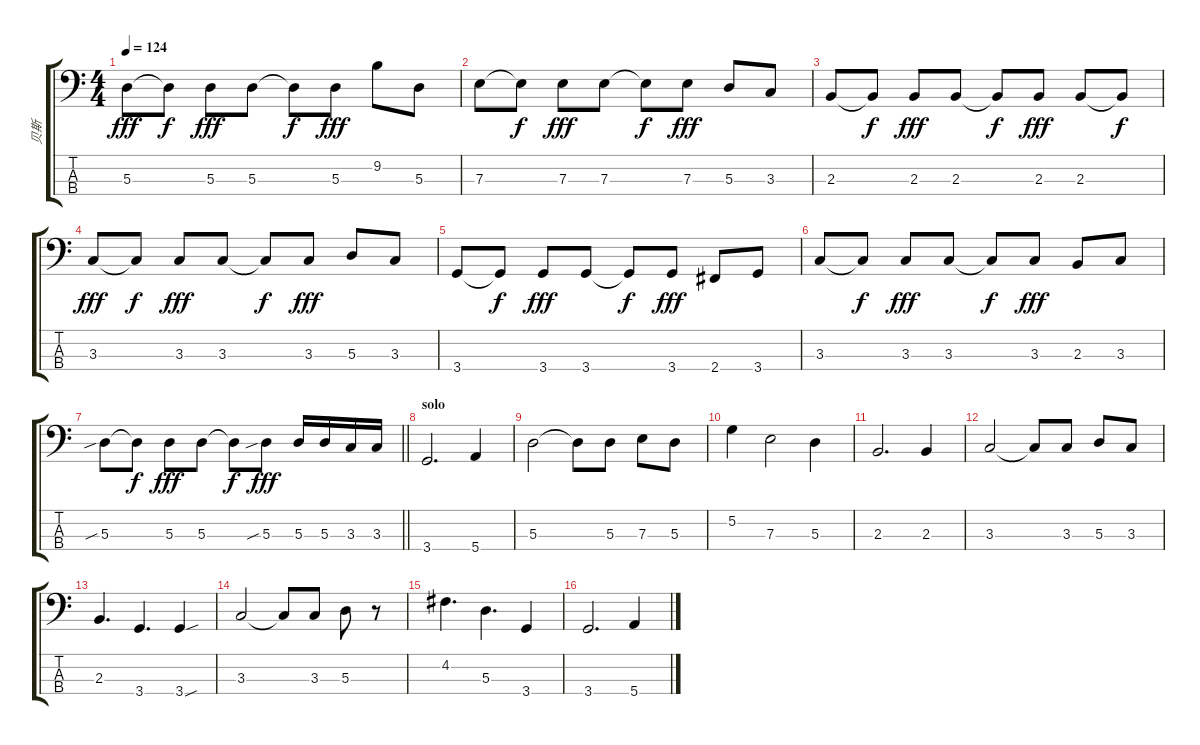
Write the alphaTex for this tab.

\track ("贝斯" "贝斯") {instrument acousticbass}
\staff {score tabs}
\tuning (G2 D2 A1 E1) {hide}
\ts (4 4)
\tempo 124
\clef f4
\ks c
5.3.8{dy fff} 5.3{t}.8{dy f} 5.3.8{dy fff} 5.3.8 5.3{t}.8{dy f} 5.3.8{dy fff} 9.2.8 5.3.8 |
7.3.8 7.3{t}.8{dy f} 7.3.8{dy fff} 7.3.8 7.3{t}.8{dy f} 7.3.8{dy fff} 5.3.8 3.3.8 |
2.3.8 2.3{t}.8{dy f} 2.3.8{dy fff} 2.3.8 2.3{t}.8{dy f} 2.3.8{dy fff} 2.3.8 2.3{t}.8{dy f} |
3.3.8{dy fff} 3.3{t}.8{dy f} 3.3.8{dy fff} 3.3.8 3.3{t}.8{dy f} 3.3.8{dy fff} 5.3.8 3.3.8 |
3.4.8 3.4{t}.8{dy f} 3.4.8{dy fff} 3.4.8 3.4{t}.8{dy f} 3.4.8{dy fff} 2.4.8 3.4.8 |
3.3.8 3.3{t}.8{dy f} 3.3.8{dy fff} 3.3.8 3.3{t}.8{dy f} 3.3.8{dy fff} 2.3.8 3.3.8 |
\barLineRight lightlight
5.3{sib}.8 5.3{t}.8{dy f} 5.3.8{dy fff} 5.3.8 5.3{t}.8{dy f} 5.3{sib}.8{dy fff} 5.3.16 5.3.16 3.3.16 3.3.16 |
\section ("" "solo")
3.4.2{d} 5.4.4 |
5.3.2 5.3{t}.8 5.3.8 7.3.8 5.3.8 |
5.2.4 7.3.2 5.3.4 |
2.3.2{d} 2.3.4 |
3.3.2 3.3{t}.8 3.3.8 5.3.8 3.3.8 |
2.3.4{d} 3.4.4{d} 3.4{sou}.4 |
3.3.2 3.3{t}.8 3.3.8 5.3.8 r.8 |
4.2.4{d} 5.3.4{d} 3.4.4 |
3.4.2{d} 5.4.4
